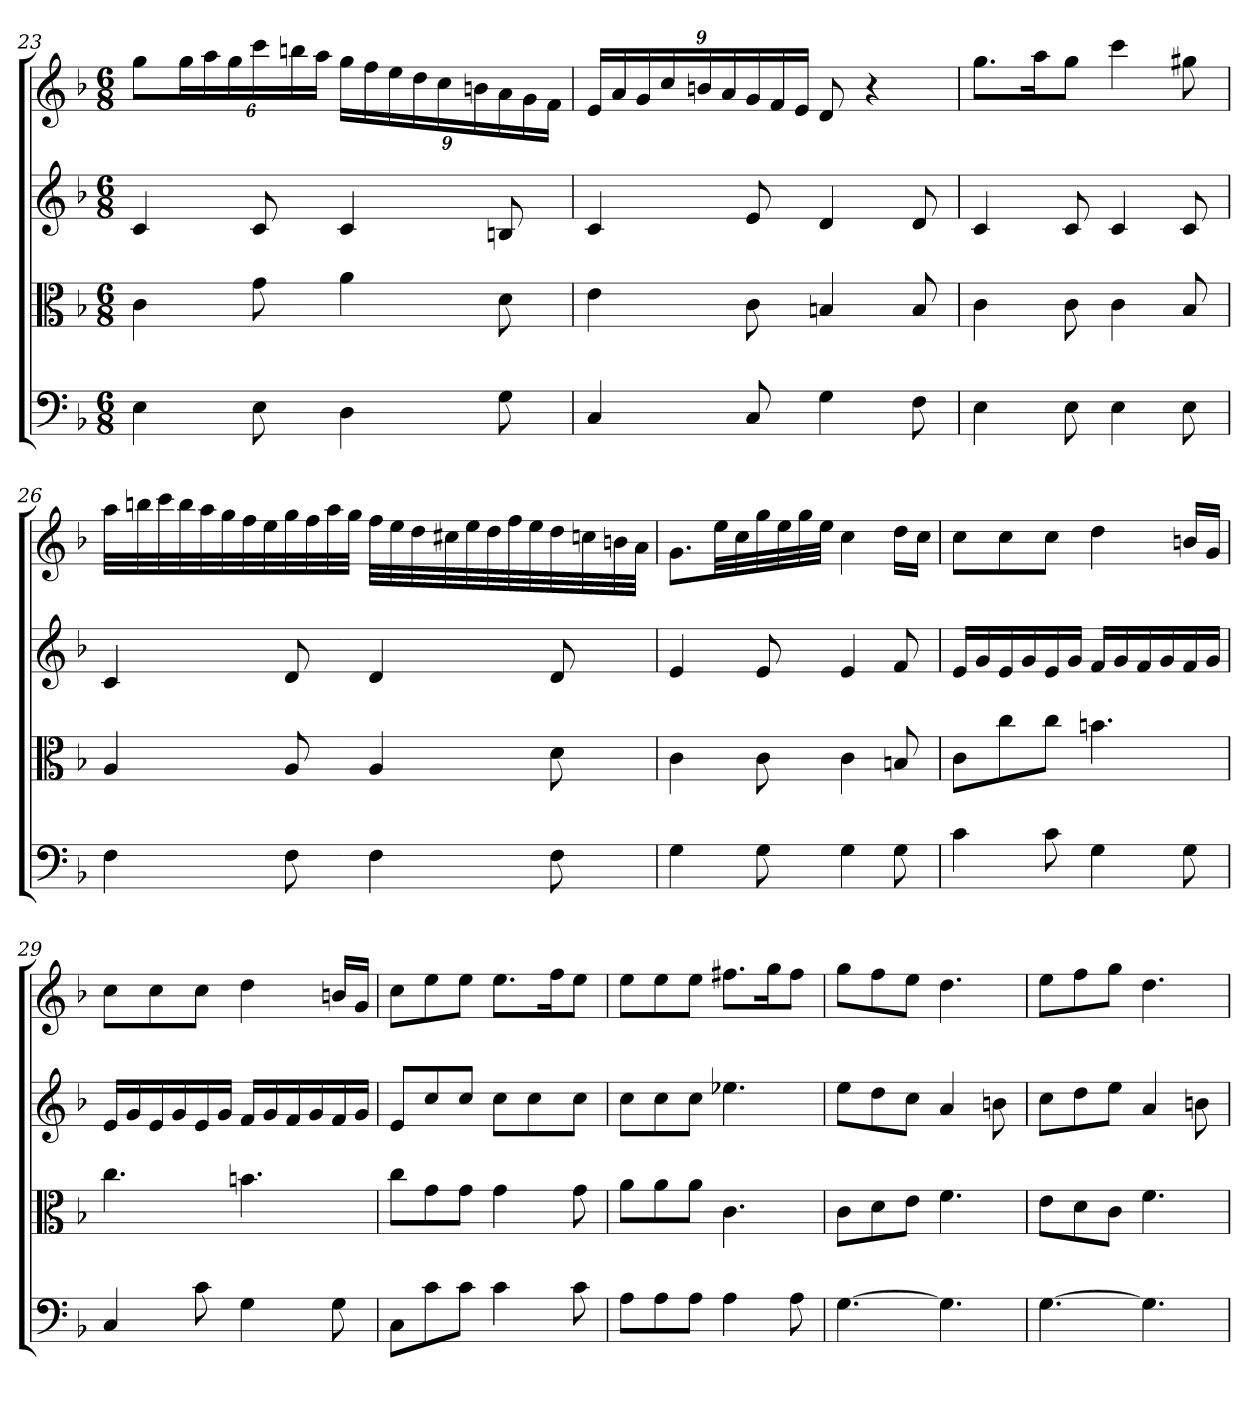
**kern	**kern	**kern	**kern
*part4	*part3	*part2	*part1
*staff4	*staff3	*staff2	*staff1
*clefF4	*clefC3	*	*
*k[b-]	*k[b-]	*k[b-]	*k[b-]
*F:	*F:	*F:	*F:
*M6/8	*M6/8	*M6/8	*M6/8
=23	=23	=23	=23
4E	4c	4c	8ggL
.	.	.	24ggL
.	.	.	24aa
.	.	.	24gg
8E	8g	8c	24ccc
.	.	.	24bbn
.	.	.	24aaJJ
4D	4a	4c	24ggLL
.	.	.	24ff
.	.	.	24ee
.	.	.	24dd
.	.	.	24cc
.	.	.	24bn
8G	8d	8Bn	24a
.	.	.	24g
.	.	.	24fJJ
=24	=24	=24	=24
4C	4e	4c	24eLL
.	.	.	24a
.	.	.	24g
.	.	.	24cc
.	.	.	24bn
.	.	.	24a
8C	8c	8e	24g
.	.	.	24f
.	.	.	24eJJ
4G	4Bn	4d	8d
.	.	.	4r
8F	8B	8d	.
=25	=25	=25	=25
4E	4c	4c	8.ggL
.	.	.	16aaK
8E	8c	8c	8ggJ
4E	4c	4c	4ccc
8E	8B-	8c	8gg#X
=26	=26	=26	=26
4F	4A	4c	32aaLLL
.	.	.	32bbn
.	.	.	32ccc
.	.	.	32bb
.	.	.	32aa
.	.	.	32gg
.	.	.	32ff
.	.	.	32ee
8F	8A	8d	32gg
.	.	.	32ff
.	.	.	32aa
.	.	.	32ggJJJ
4F	4A	4d	32ffLLL
.	.	.	32ee
.	.	.	32dd
.	.	.	32cc#X
.	.	.	32ee
.	.	.	32dd
.	.	.	32ff
.	.	.	32ee
8F	8d	8d	32dd
.	.	.	32ccn
.	.	.	32bn
.	.	.	32aJJJ
=27	=27	=27	=27
4G	4c	4e	8.gL
.	.	.	32eeLL
.	.	.	32cc
8G	8c	8e	32gg
.	.	.	32ee
.	.	.	32gg
.	.	.	32eeJJJ
4G	4c	4e	4cc
8G	8Bn	8f	16ddLL
.	.	.	16ccJJ
=28	=28	=28	=28
4c	8c\L	16eLL	8ccL
.	.	16g	.
.	8cc\	16e	8cc
.	.	16g	.
8c	8cc\J	16e	8ccJ
.	.	16gJJ	.
4G	4.bn	16fLL	4dd
.	.	16g	.
.	.	16f	.
.	.	16g	.
8G	.	16f	16bnLL
.	.	16gJJ	16gJJ
=29	=29	=29	=29
4C	4.cc	16eLL	8ccL
.	.	16g	.
.	.	16e	8cc
.	.	16g	.
8c	.	16e	8ccJ
.	.	16gJJ	.
4G	4.bn	16fLL	4dd
.	.	16g	.
.	.	16f	.
.	.	16g	.
8G	.	16f	16bnLL
.	.	16gJJ	16gJJ
=30	=30	=30	=30
8C\L	8cc\L	8eL	8ccL
8c\	8g\	8cc	8ee
8c\J	8g\J	8ccJ	8eeJ
4c	4g	8ccL	8.eeL
.	.	8cc	.
.	.	.	16ffK
8c	8g	8ccJ	8eeJ
=31	=31	=31	=31
8A\L	8a\L	8ccL	8eeL
8A\	8a\	8cc	8ee
8A\J	8a\J	8ccJ	8eeJ
4A	4.c	4.ee-X	8.ff#XL
.	.	.	16ggK
8A	.	.	8ff#J
=32	=32	=32	=32
[4.G	8c\L	8eeL	8ggL
.	8d\	8dd	8ff
.	8e\J	8ccJ	8eeJ
4.G]	4.f	4a	4.dd
.	.	8bn	.
=33	=33	=33	=33
[4.G	8e\L	8ccL	8eeL
.	8d\	8dd	8ff
.	8c\J	8eeJ	8ggJ
4.G]	4.f	4a	4.dd
.	.	8bn	.
=	=	=	=
*-	*-	*-	*-
